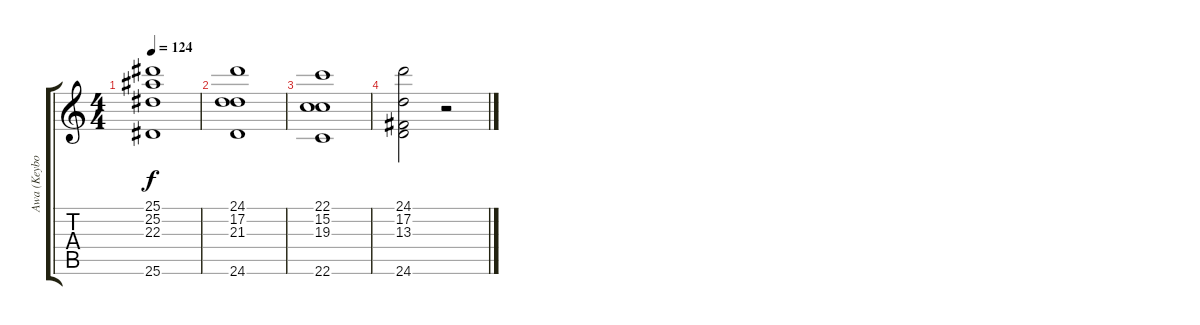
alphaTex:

\track ("Awa (Keyboards 1)" "Awa (Keybo") {instrument churchorgan}
\staff {score tabs}
\tuning (D4 A3 F3 C3 G2 D2) {hide}
\ts (4 4)
\tempo 124
\clef g2
\ks c
(25.1 25.2 22.3 25.6).1{dy f} |
(24.1 17.2 21.3 24.6).1 |
(22.1 15.2 19.3 22.6).1 |
(24.1 17.2 13.3 24.6).2 r.2
